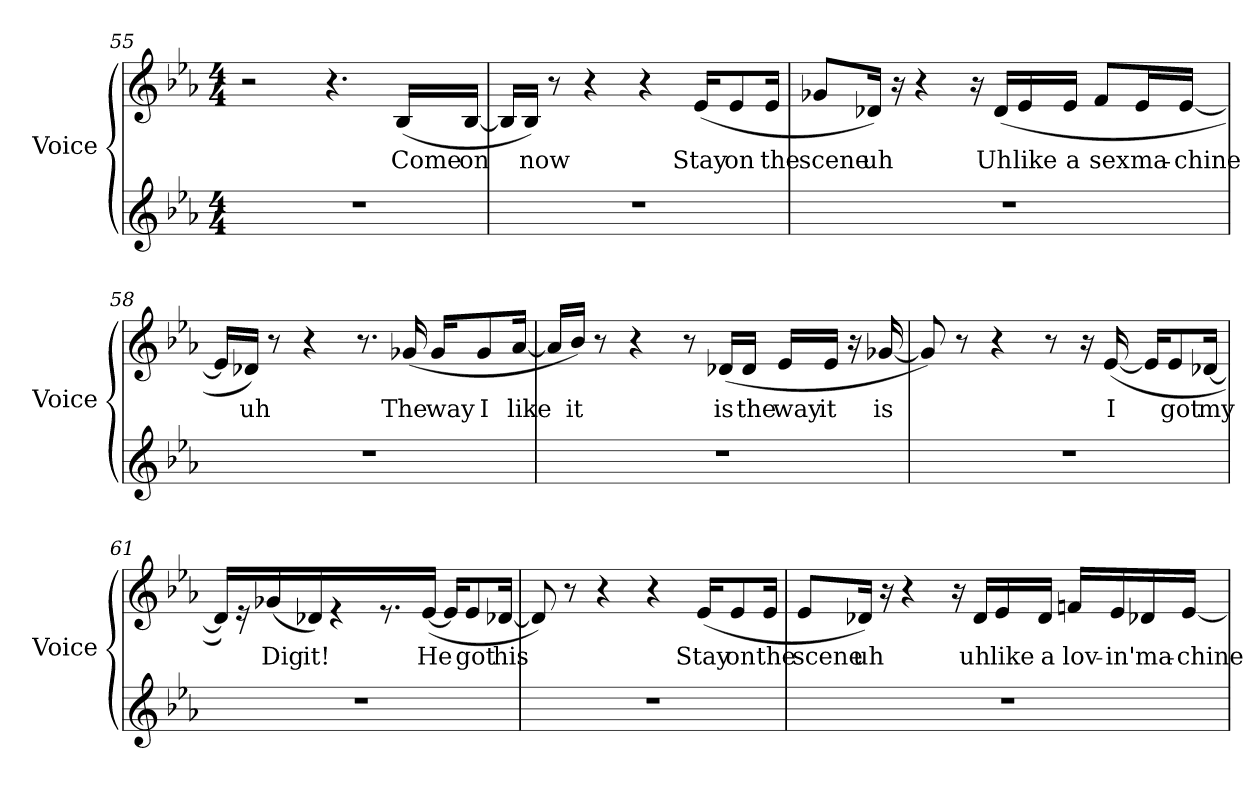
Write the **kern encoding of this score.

**kern	**kern	**text
*part2	*part1	*part1
*staff2	*staff1	*staff1
*I"Voice	*I"Voice	*
*I'Voice	*I'Voice	*
*clefG2	*clefG2	*
*k[b-e-a-]	*k[b-e-a-]	*
*E-:	*E-:	*
*M4/4	*M4/4	*
=55	=55	=55
1r	2r	.
.	4.r	.
!	!	!LO:LY:b:color=#000000
.	(16B-i/LL	Come
!	!	!LO:LY:b:color=#000000
.	[16B-i/JJ	on
=56	=56	=56
1r	16B-i/LL]	.
!	!	!LO:LY:b:color=#000000
.	16B-i/JJ)	now
.	8r	.
.	4r	.
.	4r	.
!	!	!LO:LY:b:color=#000000
.	(16e-i/KL	Stay
!	!	!LO:LY:b:color=#000000
.	8e-i/	on
!	!	!LO:LY:b:color=#000000
.	16e-i/Jk	the
!!LO:LB:g=z
=57	=57	=57
!	!	!LO:LY:b:color=#000000
1r	8g-Xi/L	scene
!	!	!LO:LY:b:color=#000000
.	16d-Xi/Jk)	uh
.	16r	.
.	4r	.
.	16r	.
!	!	!LO:LY:b:color=#000000
.	(16d-i/LL	Uh
!	!	!LO:LY:b:color=#000000
.	16e-i/	like
!	!	!LO:LY:b:color=#000000
.	16e-i/JJ	a
!	!	!LO:LY:b:color=#000000
.	8fi/L	sex
!	!	!LO:LY:b:color=#000000
.	16e-i/L	ma-
!	!	!LO:LY:b:color=#000000
.	[16e-i/JJ	-chine
=58	=58	=58
1r	16e-i/LL]	.
!	!	!LO:LY:b:color=#000000
.	16d-Xi/JJ)	uh
.	8r	.
.	4r	.
.	8.r	.
!	!	!LO:LY:b:color=#000000
.	(16g-Xi/	The
!	!	!LO:LY:b:color=#000000
.	16g-i/KL	way
!	!	!LO:LY:b:color=#000000
.	8g-i/	I
!	!	!LO:LY:b:color=#000000
.	[16a-i/Jk	like
!!LO:PB:g=z
=59	=59	=59
1r	16a-i/LL]	.
!	!	!LO:LY:b:color=#000000
.	16b-i/JJ)	it
.	8r	.
.	4r	.
.	8r	.
!	!	!LO:LY:b:color=#000000
.	(16d-Xi/LL	is
!	!	!LO:LY:b:color=#000000
.	16d-i/JJ	the
!	!	!LO:LY:b:color=#000000
.	16e-i/LL	way
!	!	!LO:LY:b:color=#000000
.	16e-i/JJ	it
.	16r	.
!	!	!LO:LY:b:color=#000000
.	[16g-Xi/	is
=60	=60	=60
1r	8g-i/])	.
.	8r	.
.	4r	.
.	8r	.
.	16r	.
!	!	!LO:LY:b:color=#000000
.	([16e-i/	I
.	16e-i/KL]	.
!	!	!LO:LY:b:color=#000000
.	8e-i/	got
!	!	!LO:LY:b:color=#000000
.	[16d-Xi/Jk	my
=61	=61	=61
1r	16d-i/])	.
.	16r	.
!	!	!LO:LY:b:color=#000000
.	(16g-Xi/LL	Dig
!	!	!LO:LY:b:color=#000000
.	16d-Xi/JJ)	it!
.	4r	.
.	8.r	.
!	!	!LO:LY:b:color=#000000
.	([16e-i/Jk	He
.	16e-i/KL]	.
!	!	!LO:LY:b:color=#000000
.	8e-i/	got
!	!	!LO:LY:b:color=#000000
.	[16d-Xi/Jk	his
!!LO:LB:g=z
=62	=62	=62
1r	8d-i/])	.
.	8r	.
.	4r	.
.	4r	.
!	!	!LO:LY:b:color=#000000
.	(16e-i/KL	Stay
!	!	!LO:LY:b:color=#000000
.	8e-i/	on
!	!	!LO:LY:b:color=#000000
.	16e-i/Jk	the
=63	=63	=63
!	!	!LO:LY:b:color=#000000
1r	8e-i/L	scene
!	!	!LO:LY:b:color=#000000
.	16d-Xi/Jk)	uh
.	16r	.
.	4r	.
.	16r	.
!	!	!LO:LY:b:color=#000000
.	16d-i/LL	uh
!	!	!LO:LY:b:color=#000000
.	16e-i/	like
!	!	!LO:LY:b:color=#000000
.	16d-i/JJ	a
!	!	!LO:LY:b:color=#000000
.	16fni/LL	lov-
!	!	!LO:LY:b:color=#000000
.	16e-i/	-in'
!	!	!LO:LY:b:color=#000000
.	16d-Xi/	ma-
!	!	!LO:LY:b:color=#000000
.	[16e-i/JJ	-chine
=	=	=
*-	*-	*-
